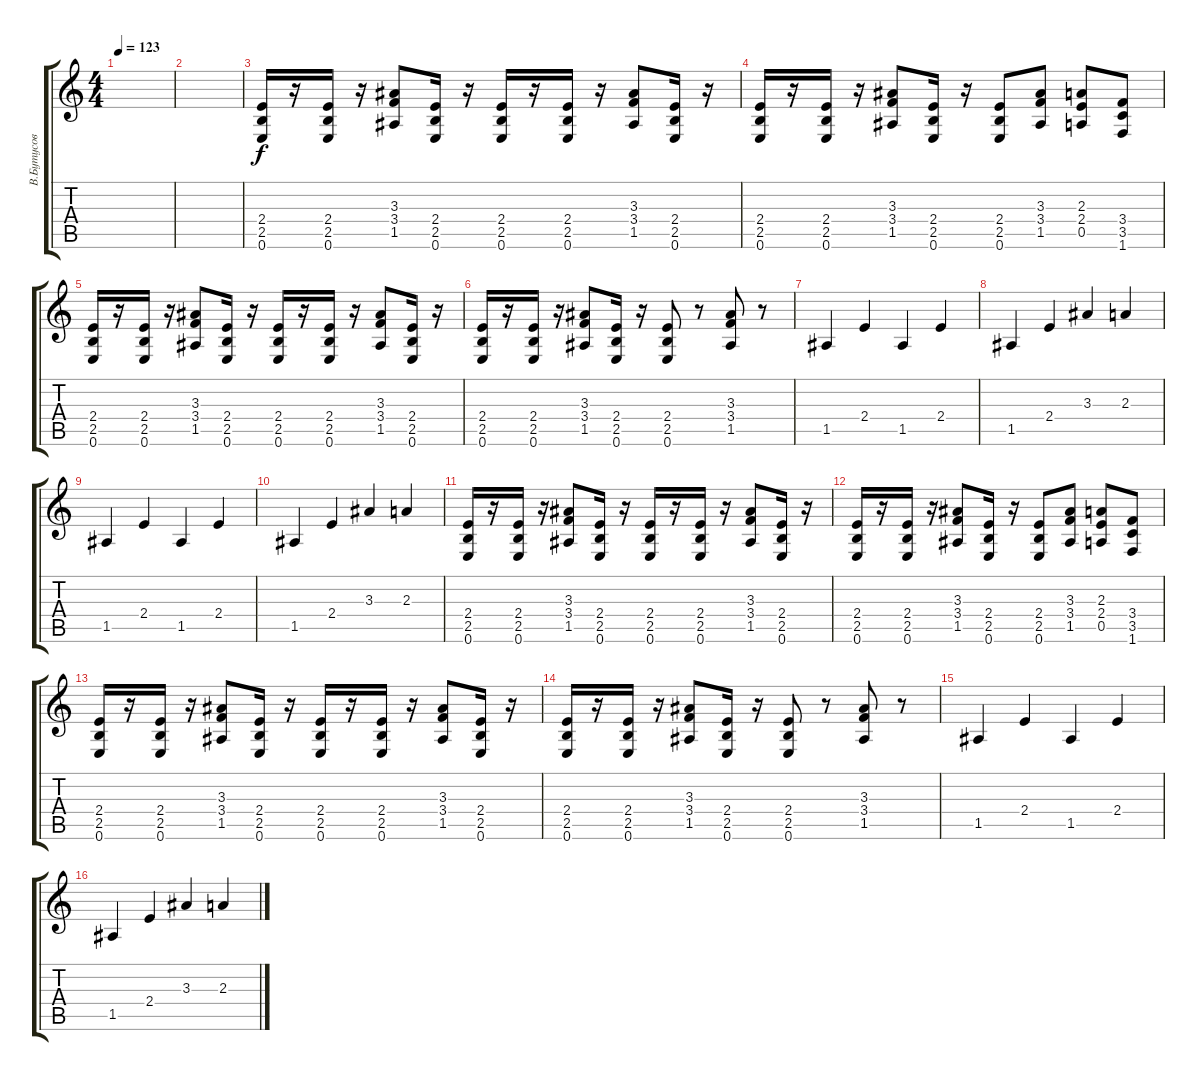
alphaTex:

\track ("В.Бутусов" "В.Бутусов") {instrument overdrivenguitar}
\staff {score tabs}
\tuning (E4 B3 G3 D3 A2 E2) {hide}
\ts (4 4)
\tempo 123
\clef g2
\ks c
|
|
(2.4 2.5 0.6).16 r.16 (2.4 2.5 0.6).16 r.16 (3.3 3.4 1.5).8 (2.4 2.5 0.6).16 r.16 (2.4 2.5 0.6).16 r.16 (2.4 2.5 0.6).16 r.16 (3.3 3.4 1.5).8 (2.4 2.5 0.6).16 r.16 |
(2.4 2.5 0.6).16 r.16 (2.4 2.5 0.6).16 r.16 (3.3 3.4 1.5).8 (2.4 2.5 0.6).16 r.16 (2.4 2.5 0.6).8 (3.3 3.4 1.5).8 (2.3 2.4 0.5).8 (3.4 3.5 1.6).8 |
(2.4 2.5 0.6).16 r.16 (2.4 2.5 0.6).16 r.16 (3.3 3.4 1.5).8 (2.4 2.5 0.6).16 r.16 (2.4 2.5 0.6).16 r.16 (2.4 2.5 0.6).16 r.16 (3.3 3.4 1.5).8 (2.4 2.5 0.6).16 r.16 |
(2.4 2.5 0.6).16 r.16 (2.4 2.5 0.6).16 r.16 (3.3 3.4 1.5).8 (2.4 2.5 0.6).16 r.16 (2.4 2.5 0.6).8 r.8 (3.3 3.4 1.5).8 r.8 |
1.5.4 2.4.4 1.5.4 2.4.4 |
1.5.4 2.4.4 3.3.4 2.3.4 |
1.5.4 2.4.4 1.5.4 2.4.4 |
1.5.4 2.4.4 3.3.4 2.3.4 |
(2.4 2.5 0.6).16 r.16 (2.4 2.5 0.6).16 r.16 (3.3 3.4 1.5).8 (2.4 2.5 0.6).16 r.16 (2.4 2.5 0.6).16 r.16 (2.4 2.5 0.6).16 r.16 (3.3 3.4 1.5).8 (2.4 2.5 0.6).16 r.16 |
(2.4 2.5 0.6).16 r.16 (2.4 2.5 0.6).16 r.16 (3.3 3.4 1.5).8 (2.4 2.5 0.6).16 r.16 (2.4 2.5 0.6).8 (3.3 3.4 1.5).8 (2.3 2.4 0.5).8 (3.4 3.5 1.6).8 |
(2.4 2.5 0.6).16 r.16 (2.4 2.5 0.6).16 r.16 (3.3 3.4 1.5).8 (2.4 2.5 0.6).16 r.16 (2.4 2.5 0.6).16 r.16 (2.4 2.5 0.6).16 r.16 (3.3 3.4 1.5).8 (2.4 2.5 0.6).16 r.16 |
(2.4 2.5 0.6).16 r.16 (2.4 2.5 0.6).16 r.16 (3.3 3.4 1.5).8 (2.4 2.5 0.6).16 r.16 (2.4 2.5 0.6).8 r.8 (3.3 3.4 1.5).8 r.8 |
1.5.4 2.4.4 1.5.4 2.4.4 |
1.5.4 2.4.4 3.3.4 2.3.4
